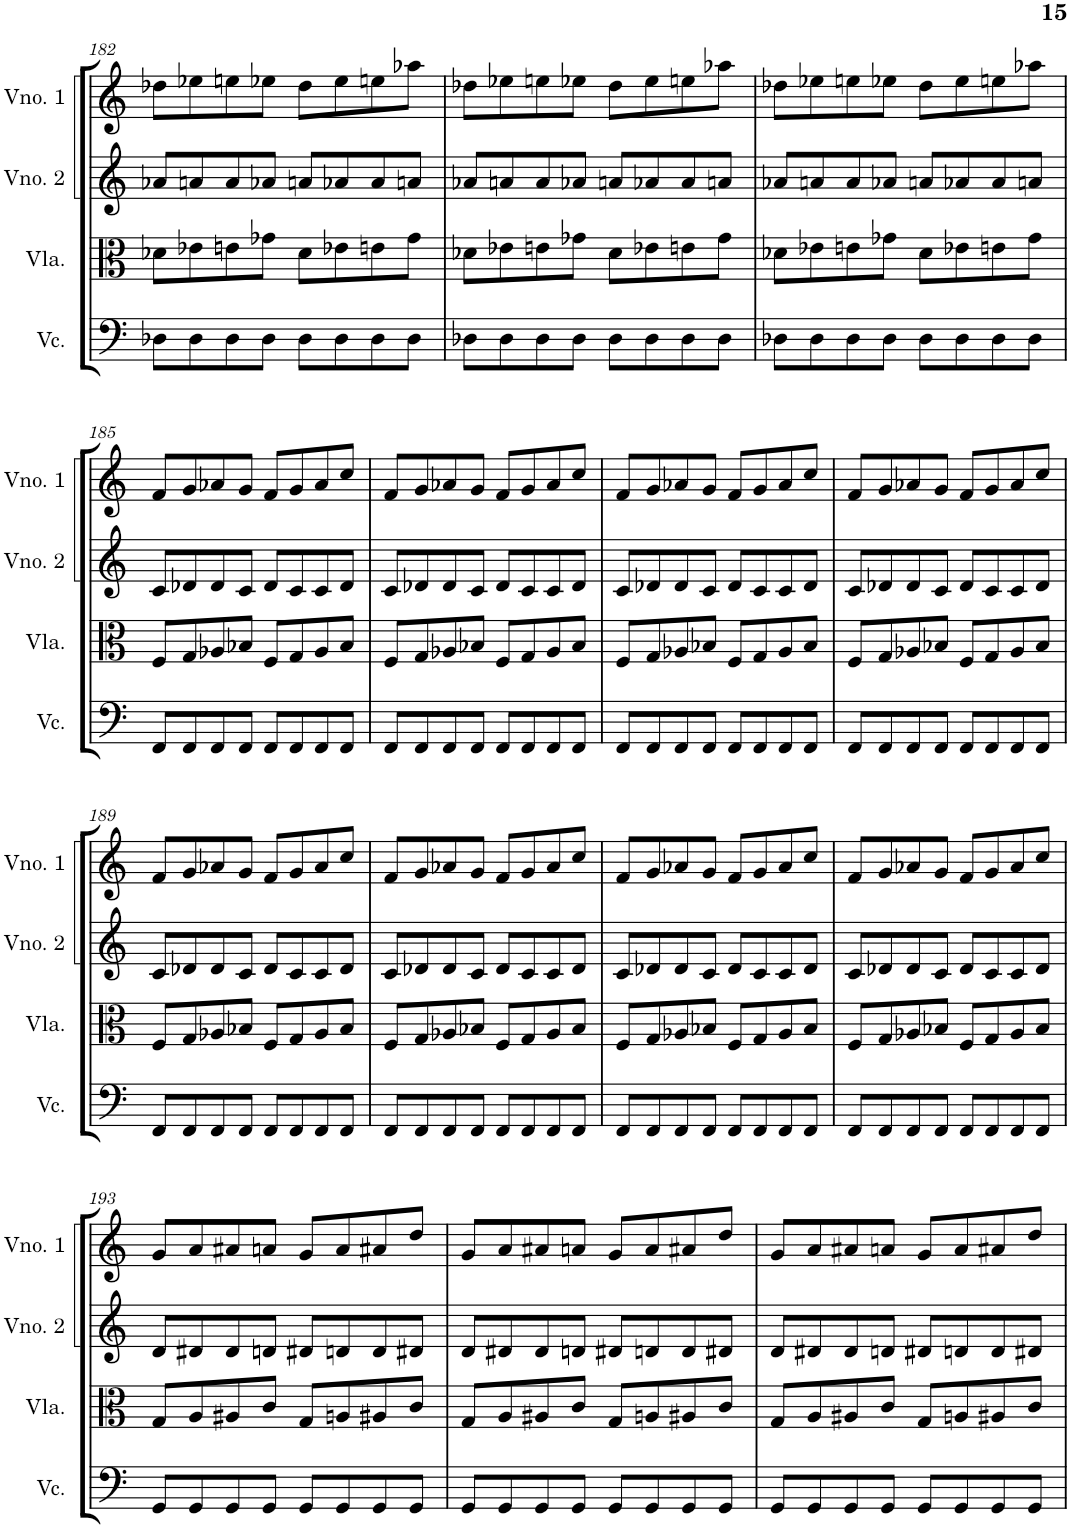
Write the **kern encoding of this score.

**kern	**kern	**kern	**kern
*part4	*part3	*part2	*part1
*staff4	*staff3	*staff2	*staff1
*I"Violoncelo	*I"Viola	*I"Violino 2	*I"Violino 1
*I'Vc.	*I'Vla.	*I'Vno. 2	*I'Vno. 1
!!LO:PB:g=z
*clefF4	*clefC3	*clefG2	*clefG2
*k[]	*k[]	*k[]	*k[]
*M4/4	*M4/4	*M4/4	*M4/4
=182	=182	=182	=182
8D-X\L	8d-X\L	8a-X/L	8dd-X\L
8D-\	8e-X\	8an/	8ee-X\
8D-\	8en\	8a/	8een\
8D-\J	8g-X\J	8a-X/J	8ee-X\J
8D-\L	8d-\L	8an/L	8dd-\L
8D-\	8e-X\	8a-X/	8ee-\
8D-\	8en\	8a-/	8een\
8D-\J	8g-\J	8an/J	8aa-X\J
=183	=183	=183	=183
8D-X\L	8d-X\L	8a-X/L	8dd-X\L
8D-\	8e-X\	8an/	8ee-X\
8D-\	8en\	8a/	8een\
8D-\J	8g-X\J	8a-X/J	8ee-X\J
8D-\L	8d-\L	8an/L	8dd-\L
8D-\	8e-X\	8a-X/	8ee-\
8D-\	8en\	8a-/	8een\
8D-\J	8g-\J	8an/J	8aa-X\J
=184	=184	=184	=184
8D-X\L	8d-X\L	8a-X/L	8dd-X\L
8D-\	8e-X\	8an/	8ee-X\
8D-\	8en\	8a/	8een\
8D-\J	8g-X\J	8a-X/J	8ee-X\J
8D-\L	8d-\L	8an/L	8dd-\L
8D-\	8e-X\	8a-X/	8ee-\
8D-\	8en\	8a-/	8een\
8D-\J	8g-\J	8an/J	8aa-X\J
!!LO:LB:g=z
=185	=185	=185	=185
8FF/L	8F/L	8c/L	8f/L
8FF/	8G/	8d-X/	8g/
8FF/	8A-X/	8d-/	8a-X/
8FF/J	8B-X/J	8c/J	8g/J
8FF/L	8F/L	8d-/L	8f/L
8FF/	8G/	8c/	8g/
8FF/	8A-/	8c/	8a-/
8FF/J	8B-/J	8d-/J	8cc/J
=186	=186	=186	=186
8FF/L	8F/L	8c/L	8f/L
8FF/	8G/	8d-X/	8g/
8FF/	8A-X/	8d-/	8a-X/
8FF/J	8B-X/J	8c/J	8g/J
8FF/L	8F/L	8d-/L	8f/L
8FF/	8G/	8c/	8g/
8FF/	8A-/	8c/	8a-/
8FF/J	8B-/J	8d-/J	8cc/J
=187	=187	=187	=187
8FF/L	8F/L	8c/L	8f/L
8FF/	8G/	8d-X/	8g/
8FF/	8A-X/	8d-/	8a-X/
8FF/J	8B-X/J	8c/J	8g/J
8FF/L	8F/L	8d-/L	8f/L
8FF/	8G/	8c/	8g/
8FF/	8A-/	8c/	8a-/
8FF/J	8B-/J	8d-/J	8cc/J
=188	=188	=188	=188
8FF/L	8F/L	8c/L	8f/L
8FF/	8G/	8d-X/	8g/
8FF/	8A-X/	8d-/	8a-X/
8FF/J	8B-X/J	8c/J	8g/J
8FF/L	8F/L	8d-/L	8f/L
8FF/	8G/	8c/	8g/
8FF/	8A-/	8c/	8a-/
8FF/J	8B-/J	8d-/J	8cc/J
!!LO:LB:g=z
=189	=189	=189	=189
8FF/L	8F/L	8c/L	8f/L
8FF/	8G/	8d-X/	8g/
8FF/	8A-X/	8d-/	8a-X/
8FF/J	8B-X/J	8c/J	8g/J
8FF/L	8F/L	8d-/L	8f/L
8FF/	8G/	8c/	8g/
8FF/	8A-/	8c/	8a-/
8FF/J	8B-/J	8d-/J	8cc/J
=190	=190	=190	=190
8FF/L	8F/L	8c/L	8f/L
8FF/	8G/	8d-X/	8g/
8FF/	8A-X/	8d-/	8a-X/
8FF/J	8B-X/J	8c/J	8g/J
8FF/L	8F/L	8d-/L	8f/L
8FF/	8G/	8c/	8g/
8FF/	8A-/	8c/	8a-/
8FF/J	8B-/J	8d-/J	8cc/J
=191	=191	=191	=191
8FF/L	8F/L	8c/L	8f/L
8FF/	8G/	8d-X/	8g/
8FF/	8A-X/	8d-/	8a-X/
8FF/J	8B-X/J	8c/J	8g/J
8FF/L	8F/L	8d-/L	8f/L
8FF/	8G/	8c/	8g/
8FF/	8A-/	8c/	8a-/
8FF/J	8B-/J	8d-/J	8cc/J
=192	=192	=192	=192
8FF/L	8F/L	8c/L	8f/L
8FF/	8G/	8d-X/	8g/
8FF/	8A-X/	8d-/	8a-X/
8FF/J	8B-X/J	8c/J	8g/J
8FF/L	8F/L	8d-/L	8f/L
8FF/	8G/	8c/	8g/
8FF/	8A-/	8c/	8a-/
8FF/J	8B-/J	8d-/J	8cc/J
!!LO:LB:g=z
=193	=193	=193	=193
8GG/L	8G/L	8d/L	8g/L
8GG/	8A/	8d#X/	8a/
8GG/	8A#X/	8d#/	8a#X/
8GG/J	8c/J	8dn/J	8an/J
8GG/L	8G/L	8d#X/L	8g/L
8GG/	8An/	8dn/	8a/
8GG/	8A#X/	8d/	8a#X/
8GG/J	8c/J	8d#X/J	8dd/J
=194	=194	=194	=194
8GG/L	8G/L	8d/L	8g/L
8GG/	8A/	8d#X/	8a/
8GG/	8A#X/	8d#/	8a#X/
8GG/J	8c/J	8dn/J	8an/J
8GG/L	8G/L	8d#X/L	8g/L
8GG/	8An/	8dn/	8a/
8GG/	8A#X/	8d/	8a#X/
8GG/J	8c/J	8d#X/J	8dd/J
=195	=195	=195	=195
8GG/L	8G/L	8d/L	8g/L
8GG/	8A/	8d#X/	8a/
8GG/	8A#X/	8d#/	8a#X/
8GG/J	8c/J	8dn/J	8an/J
8GG/L	8G/L	8d#X/L	8g/L
8GG/	8An/	8dn/	8a/
8GG/	8A#X/	8d/	8a#X/
8GG/J	8c/J	8d#X/J	8dd/J
=	=	=	=
*-	*-	*-	*-
